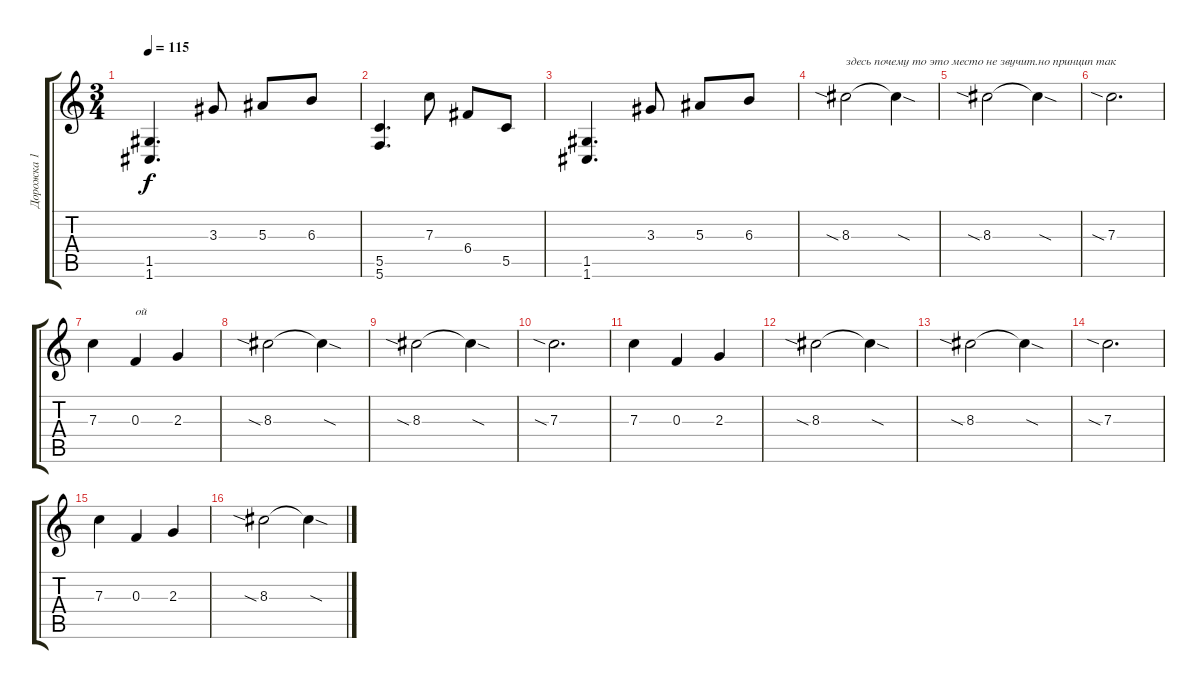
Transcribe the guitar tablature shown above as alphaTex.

\track ("Дорожка 1" "Дорожка 1") {instrument distortionguitar}
\staff {score tabs}
\tuning (D4 A3 F3 C3 G2 C2) {hide}
\ts (3 4)
\tempo 115
\clef g2
\ks c
(1.5 1.6).4{d dy f} 3.3.8 5.3.8 6.3.8 |
(5.5 5.6).4{d} 7.3.8 6.4.8 5.5.8 |
(1.5 1.6).4{d} 3.3.8 5.3.8 6.3.8 |
8.3{sia}.2{txt "здесь почему то это место не звучит.но принцип так"} 8.3{sod t}.4 |
8.3{sia}.2 8.3{sod t}.4 |
7.3{sia}.2{d} |
7.3.4 0.3.4{txt "ой"} 2.3.4 |
8.3{sia}.2 8.3{sod t}.4 |
8.3{sia}.2 8.3{sod t}.4 |
7.3{sia}.2{d} |
7.3.4 0.3.4 2.3.4 |
8.3{sia}.2 8.3{sod t}.4 |
8.3{sia}.2 8.3{sod t}.4 |
7.3{sia}.2{d} |
7.3.4 0.3.4 2.3.4 |
8.3{sia}.2 8.3{sod t}.4
